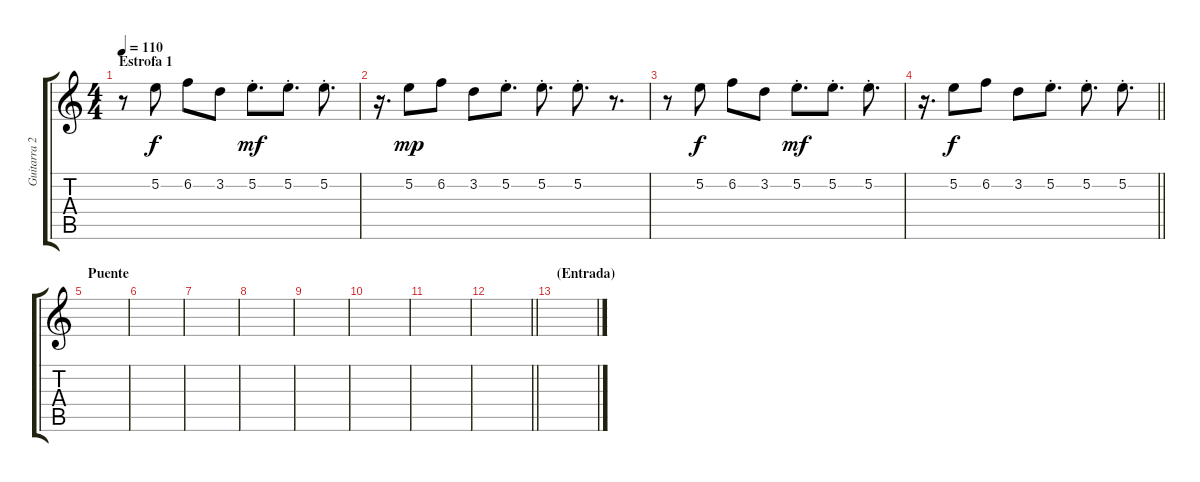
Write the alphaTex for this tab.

\track ("Guitarra 2" "Guitarra 2") {instrument synthbass1}
\staff {score tabs}
\tuning (E4 B3 G3 D3 A2 E2) {hide}
\ts (4 4)
\section ("" "Estrofa 1")
\tempo 110
\clef g2
\ks c
r.8{dy mp} 5.2.8{dy f} 6.2.8 3.2.8 5.2{st}.8{d dy mf} 5.2{st}.8{d} 5.2{st}.8{d} |
r.16{d} 5.2.8{dy mp} 6.2.8 3.2.8 5.2{st}.8{d} 5.2{st}.8{d} 5.2{st}.8{d} r.8{d} |
r.8 5.2.8{dy f} 6.2.8 3.2.8 5.2{st}.8{d dy mf} 5.2{st}.8{d} 5.2{st}.8{d} |
\barLineRight lightlight
r.16{d} 5.2.8{dy f} 6.2.8 3.2.8 5.2{st}.8{d} 5.2{st}.8{d} 5.2{st}.8{d} |
\section ("" "Puente")
|
|
|
|
|
|
|
\barLineRight lightlight
|
\section ("" "(Entrada)")
